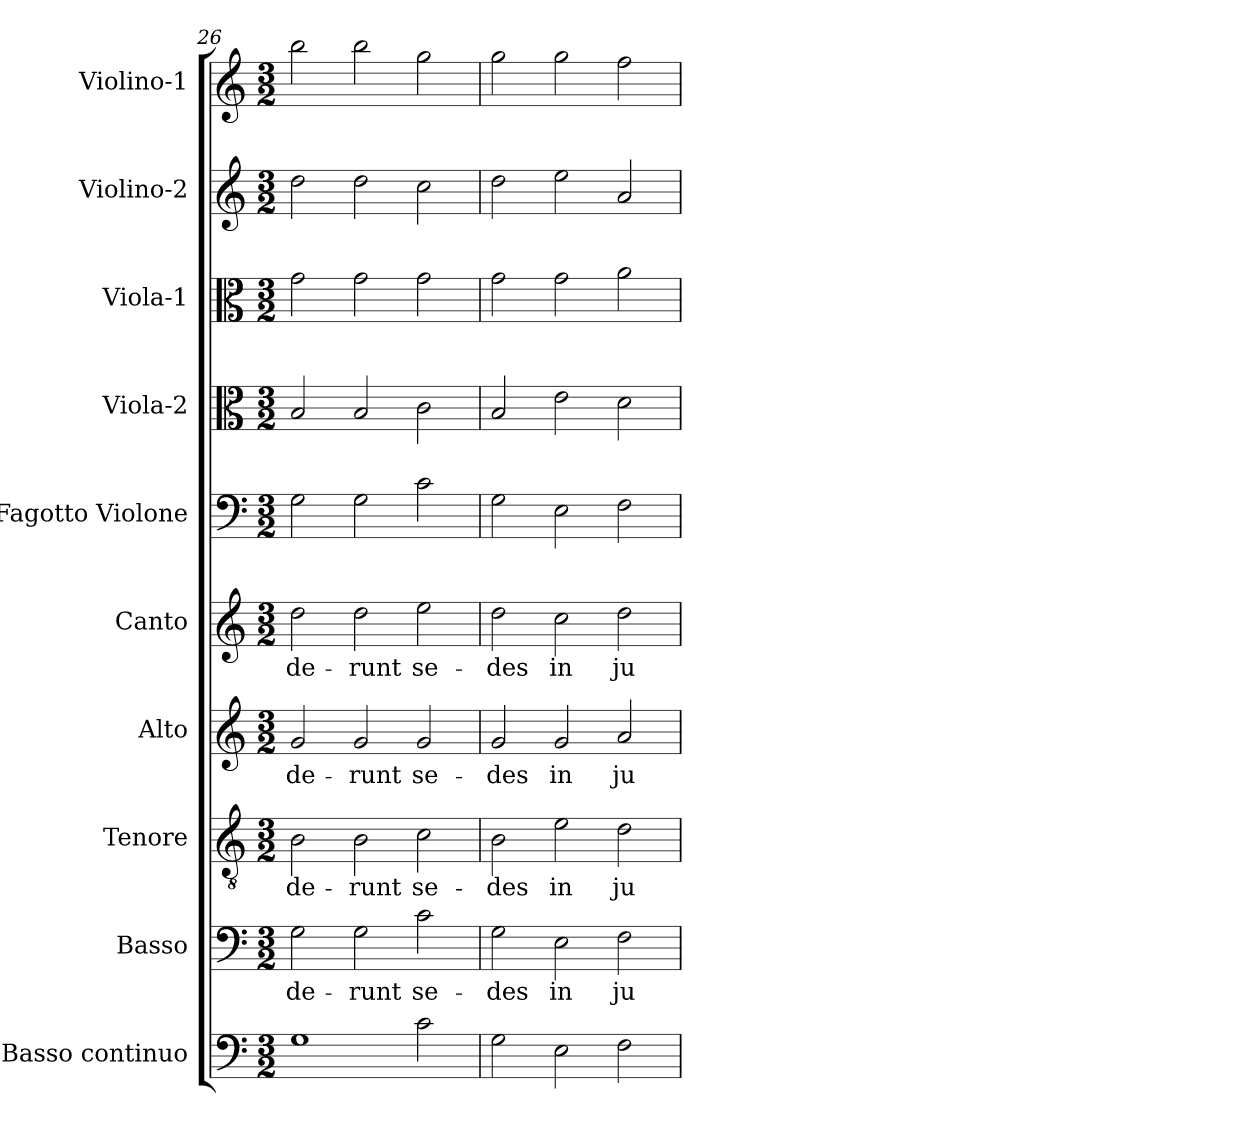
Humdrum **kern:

**kern	**kern	**text	**kern	**text	**kern	**text	**kern	**text	**kern	**kern	**kern	**kern	**kern
*part10	*part9	*part9	*part8	*part8	*part7	*part7	*part6	*part6	*part5	*part4	*part3	*part2	*part1
*staff10	*staff9	*staff9	*staff8	*staff8	*staff7	*staff7	*staff6	*staff6	*staff5	*staff4	*staff3	*staff2	*staff1
*I"Basso continuo	*I"Basso	*	*I"Tenore	*	*I"Alto	*	*I"Canto	*	*I"Fagotto Violone	*I"Viola-2	*I"Viola-1	*I"Violino-2	*I"Violino-1
*I'BC	*I'B	*	*I'T	*	*I'A	*	*I'C	*	*I'Fg	*I'Va2	*I'Va1	*I'Vi2	*I'Vi1
*clefF4	*clefF4	*	*clefGv2	*	*clefG2	*	*clefG2	*	*clefF4	*clefC3	*clefC3	*clefG2	*clefG2
*k[]	*k[]	*	*k[]	*	*k[]	*	*k[]	*	*k[]	*k[]	*k[]	*k[]	*k[]
*C:	*C:	*	*C:	*	*C:	*	*C:	*	*C:	*C:	*C:	*C:	*C:
*M3/2	*M3/2	*	*M3/2	*	*M3/2	*	*M3/2	*	*M3/2	*M3/2	*M3/2	*M3/2	*M3/2
=26	=26	=26	=26	=26	=26	=26	=26	=26	=26	=26	=26	=26	=26
!	!	!LO:LY:b	!	!	!	!	!	!	!	!	!	!	!
!	!	!	!	!LO:LY:b	!	!	!	!	!	!	!	!	!
!	!	!	!	!	!	!LO:LY:b	!	!	!	!	!	!	!
!	!	!	!	!	!	!	!	!LO:LY:b	!	!	!	!	!
1G	2G\	-de-	2B\	-de-	2g/	-de-	2dd\	-de-	2G\	2B/	2g\	2dd\	2bb\
!	!	!LO:LY:b	!	!	!	!	!	!	!	!	!	!	!
!	!	!	!	!LO:LY:b	!	!	!	!	!	!	!	!	!
!	!	!	!	!	!	!LO:LY:b	!	!	!	!	!	!	!
!	!	!	!	!	!	!	!	!LO:LY:b	!	!	!	!	!
.	2G\	-runt	2B\	-runt	2g/	-runt	2dd\	-runt	2G\	2B/	2g\	2dd\	2bb\
!	!	!LO:LY:b	!	!	!	!	!	!	!	!	!	!	!
!	!	!	!	!LO:LY:b	!	!	!	!	!	!	!	!	!
!	!	!	!	!	!	!LO:LY:b	!	!	!	!	!	!	!
!	!	!	!	!	!	!	!	!LO:LY:b	!	!	!	!	!
2c\	2c\	se-	2c\	se-	2g/	se-	2ee\	se-	2c\	2c\	2g\	2cc\	2gg\
=27	=27	=27	=27	=27	=27	=27	=27	=27	=27	=27	=27	=27	=27
!	!	!LO:LY:b	!	!	!	!	!	!	!	!	!	!	!
!	!	!	!	!LO:LY:b	!	!	!	!	!	!	!	!	!
!	!	!	!	!	!	!LO:LY:b	!	!	!	!	!	!	!
!	!	!	!	!	!	!	!	!LO:LY:b	!	!	!	!	!
2G\	2G\	-des	2B\	-des	2g/	-des	2dd\	-des	2G\	2B/	2g\	2dd\	2gg\
!	!	!LO:LY:b	!	!	!	!	!	!	!	!	!	!	!
!	!	!	!	!LO:LY:b	!	!	!	!	!	!	!	!	!
!	!	!	!	!	!	!LO:LY:b	!	!	!	!	!	!	!
!	!	!	!	!	!	!	!	!LO:LY:b	!	!	!	!	!
2E\	2E\	in	2e\	in	2g/	in	2cc\	in	2E\	2e\	2g\	2ee\	2gg\
!	!	!LO:LY:b	!	!	!	!	!	!	!	!	!	!	!
!	!	!	!	!LO:LY:b	!	!	!	!	!	!	!	!	!
!	!	!	!	!	!	!LO:LY:b	!	!	!	!	!	!	!
!	!	!	!	!	!	!	!	!LO:LY:b	!	!	!	!	!
2F\	2F\	ju-	2d\	ju-	2a/	ju-	2dd\	ju-	2F\	2d\	2a\	2a/	2ff\
=	=	=	=	=	=	=	=	=	=	=	=	=	=
*-	*-	*-	*-	*-	*-	*-	*-	*-	*-	*-	*-	*-	*-
